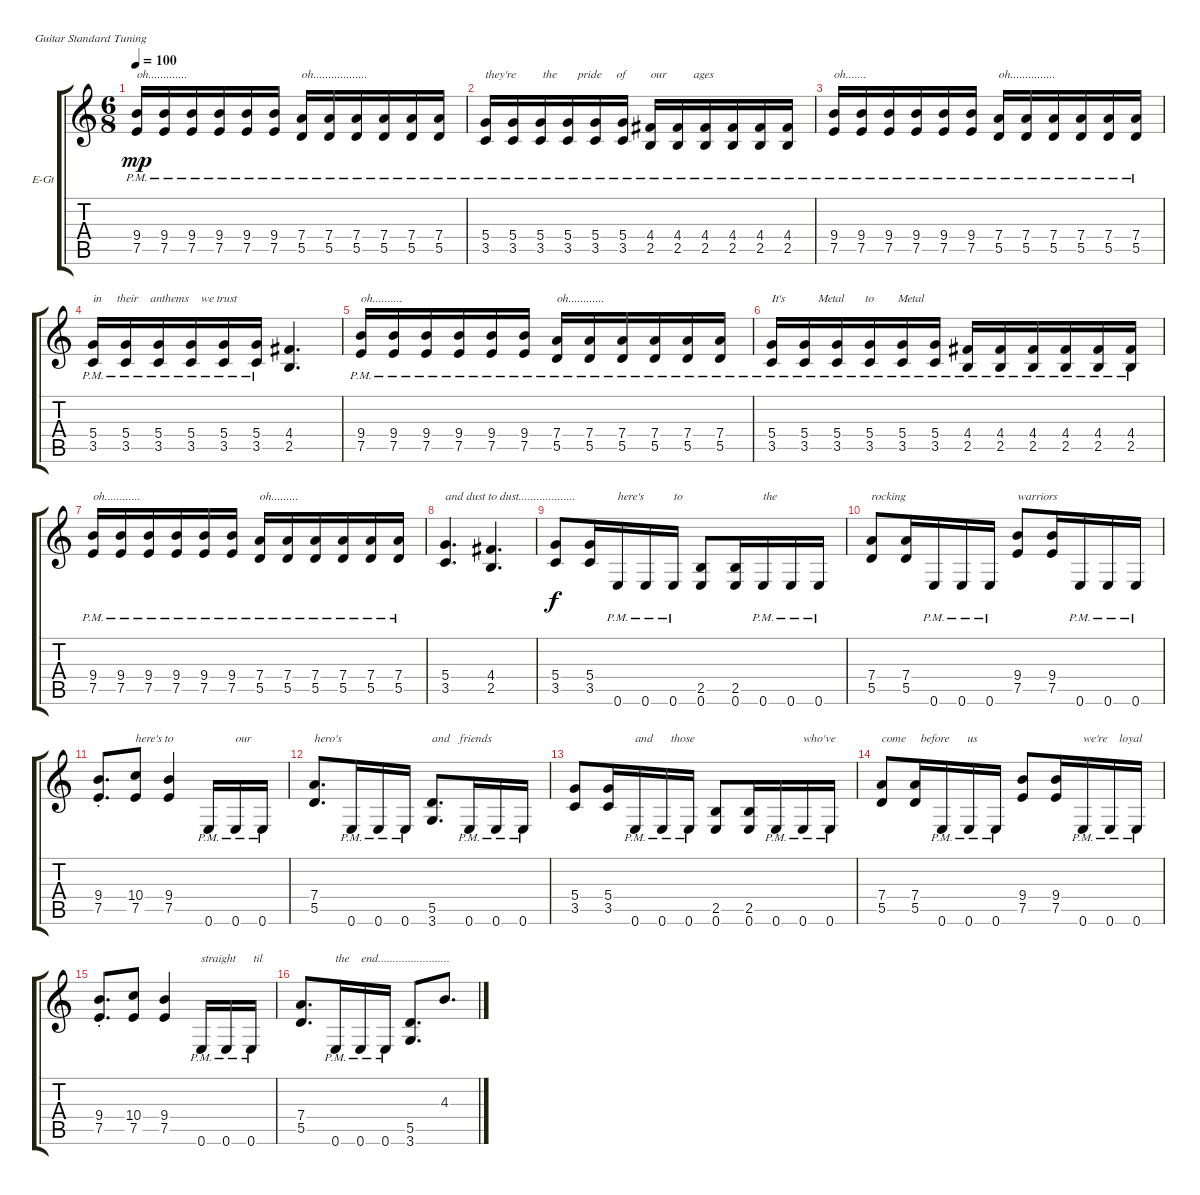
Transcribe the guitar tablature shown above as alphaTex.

\defaultSystemsLayout 4
\bracketExtendMode groupsimilarinstruments
\firstSystemTrackNameOrientation horizontal
\otherSystemsTrackNameOrientation horizontal
\track ("Wolf Hoffmann" "E-Gt") {instrument distortionguitar}
\staff {score tabs}
\tuning (E4 B3 G3 D3 A2 E2)
\ts (6 8)
\tempo 100
\clef g2
\ks c
(7.5{pm} 9.4{pm}).16{txt "oh............." dy mp} (7.5{pm} 9.4).16 (7.5{pm} 9.4).16 (7.5{pm} 9.4).16 (7.5{pm} 9.4).16 (7.5{pm} 9.4).16 (5.5{pm} 7.4).16{txt "oh.................."} (5.5{pm} 7.4).16 (5.5{pm} 7.4).16 (5.5{pm} 7.4).16 (5.5{pm} 7.4).16 (5.5{pm} 7.4).16 |
(3.5{pm} 5.4{pm}).16{txt "they're         the       pride     of        our         ages"} (3.5{pm} 5.4{pm}).16 (3.5{pm} 5.4{pm}).16 (3.5{pm} 5.4{pm}).16 (3.5{pm} 5.4{pm}).16 (3.5{pm} 5.4{pm}).16 (2.5{pm} 4.4{pm}).16 (2.5{pm} 4.4{pm}).16 (2.5{pm} 4.4{pm}).16 (2.5{pm} 4.4{pm}).16 (2.5{pm} 4.4{pm}).16 (2.5{pm} 4.4{pm}).16 |
(7.5{pm} 9.4{pm}).16{txt "oh......."} (7.5{pm} 9.4{pm}).16 (7.5{pm} 9.4{pm}).16 (7.5{pm} 9.4{pm}).16 (7.5{pm} 9.4{pm}).16 (7.5{pm} 9.4{pm}).16 (5.5{pm} 7.4{pm}).16{txt "oh..............."} (5.5{pm} 7.4{pm}).16 (5.5{pm} 7.4{pm}).16 (5.5{pm} 7.4{pm}).16 (5.5{pm} 7.4{pm}).16 (5.5{pm} 7.4{pm}).16 |
(3.5{pm} 5.4{pm}).16{txt "in     their    anthems    we trust"} (3.5{pm} 5.4{pm}).16 (3.5{pm} 5.4{pm}).16 (3.5{pm} 5.4{pm}).16 (3.5{pm} 5.4{pm}).16 (3.5{pm} 5.4{pm}).16 (2.5 4.4).4{d} |
(7.5{pm} 9.4{pm}).16{txt "oh.........."} (7.5{pm} 9.4{pm}).16 (7.5{pm} 9.4{pm}).16 (7.5{pm} 9.4{pm}).16 (7.5{pm} 9.4{pm}).16 (7.5{pm} 9.4{pm}).16 (5.5{pm} 7.4{pm}).16{txt "oh............"} (5.5{pm} 7.4{pm}).16 (5.5{pm} 7.4{pm}).16 (5.5{pm} 7.4{pm}).16 (5.5{pm} 7.4{pm}).16 (5.5{pm} 7.4{pm}).16 |
(3.5{pm} 5.4{pm}).16{txt "It's           Metal       to        Metal"} (3.5{pm} 5.4{pm}).16 (3.5{pm} 5.4{pm}).16 (3.5{pm} 5.4{pm}).16 (3.5{pm} 5.4{pm}).16 (3.5{pm} 5.4{pm}).16 (2.5{pm} 4.4{pm}).16 (2.5{pm} 4.4{pm}).16 (2.5{pm} 4.4{pm}).16 (2.5{pm} 4.4{pm}).16 (2.5{pm} 4.4{pm}).16 (2.5{pm} 4.4{pm}).16 |
(7.5{pm} 9.4{pm}).16{txt "oh............"} (7.5{pm} 9.4{pm}).16 (7.5{pm} 9.4{pm}).16 (7.5{pm} 9.4{pm}).16 (7.5{pm} 9.4{pm}).16 (7.5{pm} 9.4{pm}).16 (5.5{pm} 7.4{pm}).16{txt "oh........."} (5.5{pm} 7.4{pm}).16 (5.5{pm} 7.4{pm}).16 (5.5{pm} 7.4{pm}).16 (5.5{pm} 7.4{pm}).16 (5.5{pm} 7.4{pm}).16 |
(3.5 5.4).4{d txt "and dust to dust..................."} (2.5 4.4).4{d} |
(3.5 5.4).8{dy f} (3.5 5.4).16 0.6{pm}.16{txt "here's          to"} 0.6{pm}.16 0.6{pm}.16 (2.5 0.6).8 (2.5 0.6).16 0.6{pm}.16{txt "the"} 0.6{pm}.16 0.6{pm}.16 |
(5.5 7.4).8{txt "rocking   "} (7.4 5.5).16 0.6{pm}.16 0.6{pm}.16 0.6{pm}.16 (7.5 9.4).8{txt "warriors"} (7.5 9.4).16 0.6{pm}.16 0.6{pm}.16 0.6{pm}.16 |
(7.5{st} 9.4{st}).8{d} (7.5 10.4).8{txt "here's to"} (7.5 9.4).4 0.6{pm}.16 0.6{pm}.16{txt "our"} 0.6{pm}.16 |
(5.5 7.4).8{d txt "hero's"} 0.6{pm}.16 0.6{pm}.16 0.6{pm}.16 (3.6 5.5).8{d txt "and   friends"} 0.6{pm}.16 0.6{pm}.16 0.6{pm}.16 |
(3.5 5.4).8 (3.5 5.4).16 0.6{pm}.16{txt "and      those"} 0.6{pm}.16 0.6{pm}.16 (2.5 0.6).8 (2.5 0.6).16 0.6{pm}.16 0.6{pm}.16{txt "who've"} 0.6{pm}.16 |
(5.5 7.4).8{txt "come     before      us"} (7.4 5.5).16 0.6{pm}.16 0.6{pm}.16 0.6{pm}.16 (7.5 9.4).8 (7.5 9.4).16 0.6{pm}.16{txt "we're    loyal"} 0.6{pm}.16 0.6{pm}.16 |
(7.5{st} 9.4{st}).8{d} (7.5 10.4).8 (7.5 9.4).4 0.6{pm}.16{txt "straight      til"} 0.6{pm}.16 0.6{pm}.16 |
(5.5 7.4).8{d} 0.6{pm}.16{txt "the    end........................"} 0.6{pm}.16 0.6{pm}.16 (3.6 5.5).8{d} 4.3{sl}.8{d}
